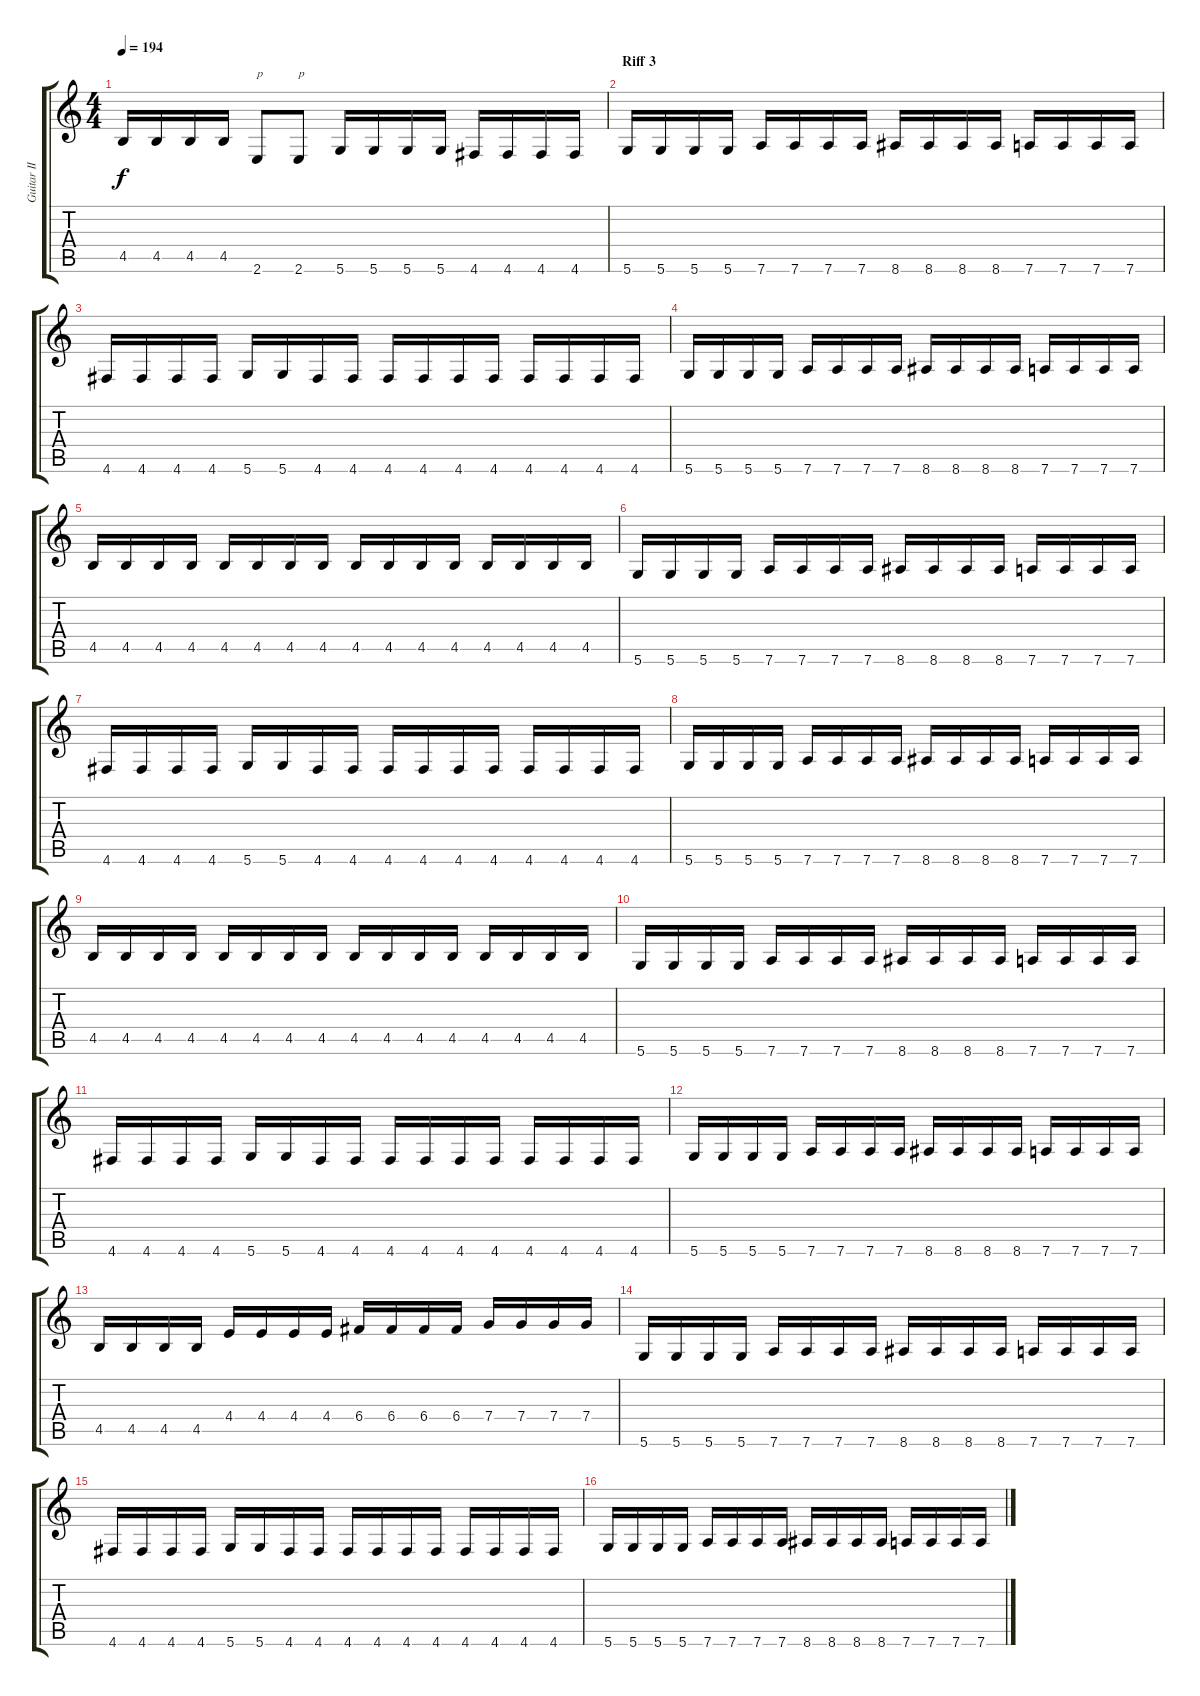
\track ("Guitar II" "Guitar II") {instrument distortionguitar}
\staff {score tabs}
\tuning (D4 A3 F3 C3 G2 D2) {hide}
\ts (4 4)
\tempo 194
\clef g2
\ks c
4.5.16{dy f} 4.5.16 4.5.16 4.5.16 2.6.8{txt "p"} 2.6.8{txt "p"} 5.6.16 5.6.16 5.6.16 5.6.16 4.6.16 4.6.16 4.6.16 4.6.16 |
\section ("" "Riff 3")
5.6.16 5.6.16 5.6.16 5.6.16 7.6.16 7.6.16 7.6.16 7.6.16 8.6.16 8.6.16 8.6.16 8.6.16 7.6.16 7.6.16 7.6.16 7.6.16 |
4.6.16 4.6.16 4.6.16 4.6.16 5.6.16 5.6.16 4.6.16 4.6.16 4.6.16 4.6.16 4.6.16 4.6.16 4.6.16 4.6.16 4.6.16 4.6.16 |
5.6.16 5.6.16 5.6.16 5.6.16 7.6.16 7.6.16 7.6.16 7.6.16 8.6.16 8.6.16 8.6.16 8.6.16 7.6.16 7.6.16 7.6.16 7.6.16 |
4.5.16 4.5.16 4.5.16 4.5.16 4.5.16 4.5.16 4.5.16 4.5.16 4.5.16 4.5.16 4.5.16 4.5.16 4.5.16 4.5.16 4.5.16 4.5.16 |
5.6.16 5.6.16 5.6.16 5.6.16 7.6.16 7.6.16 7.6.16 7.6.16 8.6.16 8.6.16 8.6.16 8.6.16 7.6.16 7.6.16 7.6.16 7.6.16 |
4.6.16 4.6.16 4.6.16 4.6.16 5.6.16 5.6.16 4.6.16 4.6.16 4.6.16 4.6.16 4.6.16 4.6.16 4.6.16 4.6.16 4.6.16 4.6.16 |
5.6.16 5.6.16 5.6.16 5.6.16 7.6.16 7.6.16 7.6.16 7.6.16 8.6.16 8.6.16 8.6.16 8.6.16 7.6.16 7.6.16 7.6.16 7.6.16 |
4.5.16 4.5.16 4.5.16 4.5.16 4.5.16 4.5.16 4.5.16 4.5.16 4.5.16 4.5.16 4.5.16 4.5.16 4.5.16 4.5.16 4.5.16 4.5.16 |
5.6.16 5.6.16 5.6.16 5.6.16 7.6.16 7.6.16 7.6.16 7.6.16 8.6.16 8.6.16 8.6.16 8.6.16 7.6.16 7.6.16 7.6.16 7.6.16 |
4.6.16 4.6.16 4.6.16 4.6.16 5.6.16 5.6.16 4.6.16 4.6.16 4.6.16 4.6.16 4.6.16 4.6.16 4.6.16 4.6.16 4.6.16 4.6.16 |
5.6.16 5.6.16 5.6.16 5.6.16 7.6.16 7.6.16 7.6.16 7.6.16 8.6.16 8.6.16 8.6.16 8.6.16 7.6.16 7.6.16 7.6.16 7.6.16 |
4.5.16 4.5.16 4.5.16 4.5.16 4.4.16 4.4.16 4.4.16 4.4.16 6.4.16 6.4.16 6.4.16 6.4.16 7.4.16 7.4.16 7.4.16 7.4.16 |
5.6.16 5.6.16 5.6.16 5.6.16 7.6.16 7.6.16 7.6.16 7.6.16 8.6.16 8.6.16 8.6.16 8.6.16 7.6.16 7.6.16 7.6.16 7.6.16 |
4.6.16 4.6.16 4.6.16 4.6.16 5.6.16 5.6.16 4.6.16 4.6.16 4.6.16 4.6.16 4.6.16 4.6.16 4.6.16 4.6.16 4.6.16 4.6.16 |
5.6.16 5.6.16 5.6.16 5.6.16 7.6.16 7.6.16 7.6.16 7.6.16 8.6.16 8.6.16 8.6.16 8.6.16 7.6.16 7.6.16 7.6.16 7.6.16
